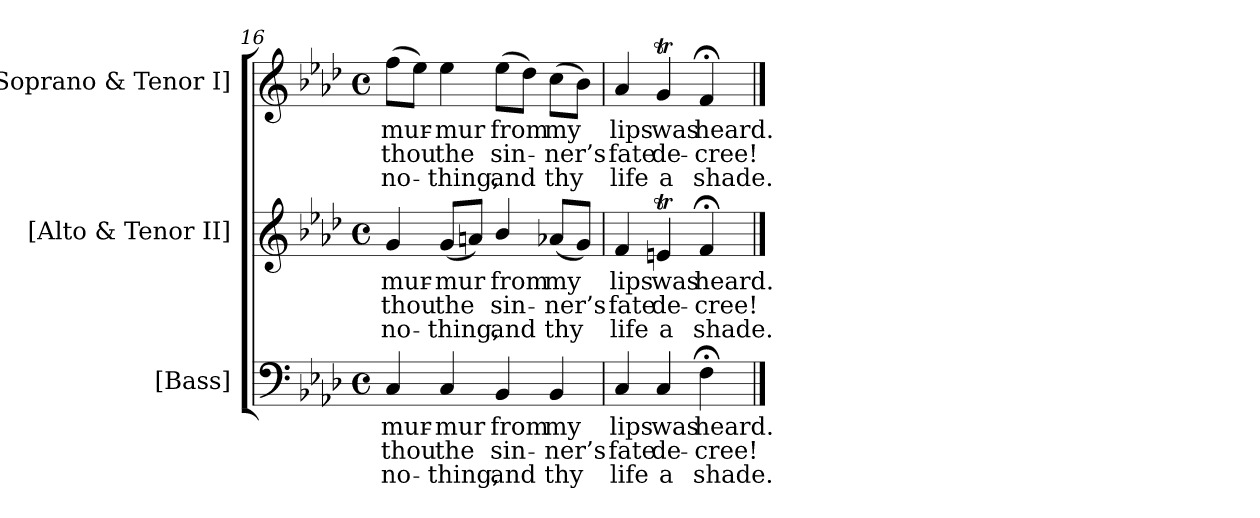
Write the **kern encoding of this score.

**kern	**text	**text	**text	**kern	**text	**text	**text	**kern	**text	**text	**text
*part3	*part3	*part3	*part3	*part2	*part2	*part2	*part2	*part1	*part1	*part1	*part1
*staff3	*staff3	*staff3	*staff3	*staff2	*staff2	*staff2	*staff2	*staff1	*staff1	*staff1	*staff1
*I"[Bass]	*	*	*	*I"[Alto & Tenor II]	*	*	*	*I"[Soprano & Tenor I]	*	*	*
*clefF4	*	*	*	*clefG2	*	*	*	*clefG2	*	*	*
*k[b-e-a-d-]	*	*	*	*k[b-e-a-d-]	*	*	*	*k[b-e-a-d-]	*	*	*
*f:	*	*	*	*f:	*	*	*	*f:	*	*	*
*M4/4	*	*	*	*M4/4	*	*	*	*M4/4	*	*	*
*met(c)	*	*	*	*met(c)	*	*	*	*met(c)	*	*	*
=16	=16	=16	=16	=16	=16	=16	=16	=16	=16	=16	=16
!	!LO:LY:b:color=#000000	!LO:LY:b:color=#000000	!LO:LY:b:color=#000000	!	!	!	!	!	!	!	!
!	!	!	!	!	!LO:LY:b:color=#000000	!LO:LY:b:color=#000000	!LO:LY:b:color=#000000	!	!	!	!
!	!	!	!	!	!	!	!	!	!LO:LY:b:color=#000000	!LO:LY:b:color=#000000	!LO:LY:b:color=#000000
4Ci/	mur-	thou	no-	4gi/	mur-	thou	no-	(8ffi\L	mur-	thou	no-
.	.	.	.	.	.	.	.	8ee-i\J)	.	.	.
!	!LO:LY:b:color=#000000	!LO:LY:b:color=#000000	!LO:LY:b:color=#000000	!	!	!	!	!	!	!	!
!	!	!	!	!	!LO:LY:b:color=#000000	!LO:LY:b:color=#000000	!LO:LY:b:color=#000000	!	!	!	!
!	!	!	!	!	!	!	!	!	!LO:LY:b:color=#000000	!LO:LY:b:color=#000000	!LO:LY:b:color=#000000
4Ci/	-mur	the	-thing,	(8gi/L	-mur	the	-thing,	4ee-i\	-mur	the	-thing,
.	.	.	.	8ani/J)	.	.	.	.	.	.	.
!	!LO:LY:b:color=#000000	!LO:LY:b:color=#000000	!LO:LY:b:color=#000000	!	!	!	!	!	!	!	!
!	!	!	!	!	!LO:LY:b:color=#000000	!LO:LY:b:color=#000000	!LO:LY:b:color=#000000	!	!	!	!
!	!	!	!	!	!	!	!	!	!LO:LY:b:color=#000000	!LO:LY:b:color=#000000	!LO:LY:b:color=#000000
4BB-i/	from	sin-	and	4b-i/	from	sin-	and	(8ee-i\L	from	sin-	and
.	.	.	.	.	.	.	.	8dd-i\J)	.	.	.
!	!LO:LY:b:color=#000000	!LO:LY:b:color=#000000	!LO:LY:b:color=#000000	!	!	!	!	!	!	!	!
!	!	!	!	!	!LO:LY:b:color=#000000	!LO:LY:b:color=#000000	!LO:LY:b:color=#000000	!	!	!	!
!	!	!	!	!	!	!	!	!	!LO:LY:b:color=#000000	!LO:LY:b:color=#000000	!LO:LY:b:color=#000000
4BB-i/	my	-ner’s	thy	(8a-Xi/L	my	-ner’s	thy	(8cci\L	my	-ner’s	thy
.	.	.	.	8gi/J)	.	.	.	8b-i\J)	.	.	.
=17	=17	=17	=17	=17	=17	=17	=17	=17	=17	=17	=17
!	!LO:LY:b:color=#000000	!LO:LY:b:color=#000000	!LO:LY:b:color=#000000	!	!	!	!	!	!	!	!
!	!	!	!	!	!LO:LY:b:color=#000000	!LO:LY:b:color=#000000	!LO:LY:b:color=#000000	!	!	!	!
!	!	!	!	!	!	!	!	!	!LO:LY:b:color=#000000	!LO:LY:b:color=#000000	!LO:LY:b:color=#000000
4Ci/	lips	fate	life	4fi/	lips	fate	life	4a-i/	lips	fate	life
!	!LO:LY:b:color=#000000	!LO:LY:b:color=#000000	!LO:LY:b:color=#000000	!	!	!	!	!	!	!	!
!	!	!	!	!	!LO:LY:b:color=#000000	!LO:LY:b:color=#000000	!LO:LY:b:color=#000000	!	!	!	!
!	!	!	!	!	!	!	!	!	!LO:LY:b:color=#000000	!LO:LY:b:color=#000000	!LO:LY:b:color=#000000
4Ci/	was	de-	a	4enti/	was	de-	a	4gti/	was	de-	a
!	!LO:LY:b:color=#000000	!LO:LY:b:color=#000000	!LO:LY:b:color=#000000	!	!	!	!	!	!	!	!
!	!	!	!	!	!LO:LY:b:color=#000000	!LO:LY:b:color=#000000	!LO:LY:b:color=#000000	!	!	!	!
!	!	!	!	!	!	!	!	!	!LO:LY:b:color=#000000	!LO:LY:b:color=#000000	!LO:LY:b:color=#000000
4F;i\	heard.	-cree!	shade.	4f;i/	heard.	-cree!	shade.	4f;i/	heard.	-cree!	shade.
==	==	==	==	==	==	==	==	==	==	==	==
*-	*-	*-	*-	*-	*-	*-	*-	*-	*-	*-	*-
